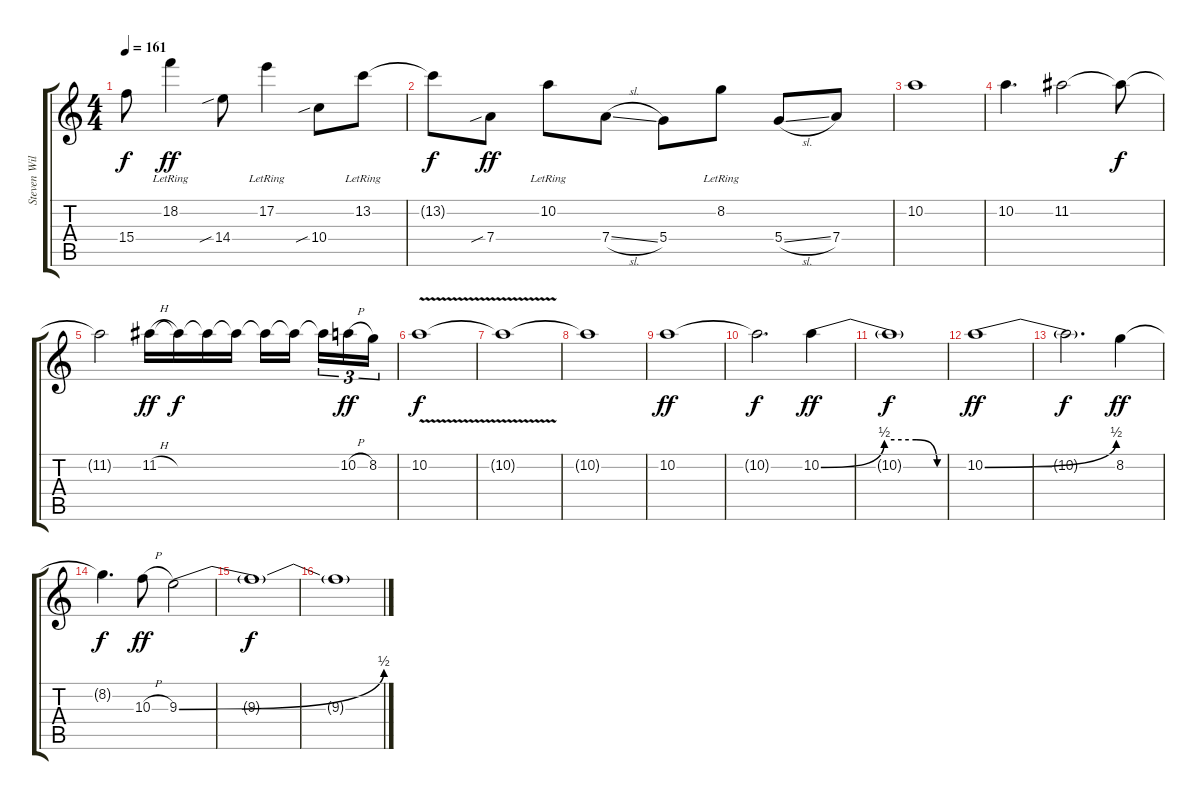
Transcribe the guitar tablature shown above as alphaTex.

\track ("Steven Wilson (Guitar 5)" "Steven Wil") {instrument overdrivenguitar}
\staff {score tabs}
\tuning (E4 B3 G3 D3 A2 D2) {hide}
\ts (4 4)
\tempo 161
\clef g2
\ks c
15.4.8{dy f} 18.2{lr}.4{dy ff} 14.4{sib}.8 17.2{lr}.4 10.4{sib}.8 13.2{lr}.8 |
13.2{t}.8{dy f} 7.4{sib}.8{dy ff} 10.2{lr}.8 7.4{sl}.8 5.4.8 8.2{lr}.8 5.4{sl}.8 7.4.8 |
10.2.1 |
10.2.4{d} 11.2.2 11.2{t}.8{dy f} |
11.2{t}.2 11.2{h}.16{dy ff} 11.2{t}.16{dy f} 11.2{t}.16 11.2{t}.16 11.2{t}.16 11.2{t}.16 11.2{t}.16{tu (3 2)} 10.2{h}.16{tu (3 2) dy ff} 8.2.16{tu (3 2)} |
10.2{v}.1{dy f} |
10.2{t}.1 |
10.2{t}.1 |
10.2.1{dy ff} |
10.2{t}.2{d dy f} 10.2{be (custom 0 0 30 2 45 2 55 0 60 0)}.4{dy ff} |
10.2{t}.1{dy f} |
10.2{be (bend 0 0 60 2)}.1{dy ff} |
10.2{t}.2{d dy f} 8.2.4{dy ff} |
8.2{t}.4{d dy f} 10.3{h}.8{dy ff} 9.3{be (bend 0 0 60 2)}.2 |
9.3{t}.1{dy f} |
9.3{t}.1
